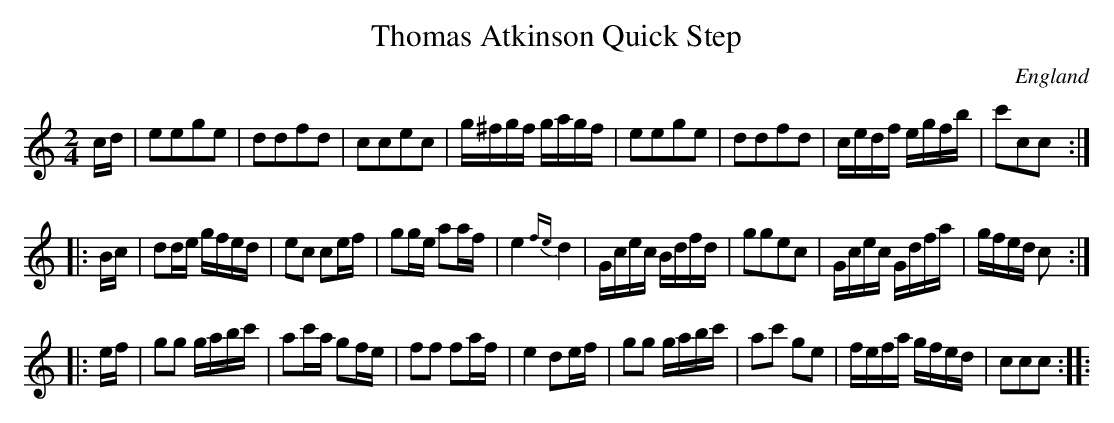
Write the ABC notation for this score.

X:1
T:Thomas Atkinson Quick Step
L:1/8
M:2/4
O:England
K:C
c/d/ | \
eege | ddfd | ccec | g/^f/g/f/ g/a/g/f/ | \
eege | ddfd | c/e/d/f/ e/g/f/b/ | c'cc ::
B/c/ |\
 dd/e/ g/f/e/d/ | ec ce/f/ | gg/e/ aa/f/ | e2{fe} d2 | \
G/c/e/c/ B/d/f/d/ | ggec | G/c/e/c/ G/d/f/a/ | g/f/e/d/ c ::
e/f/ | gg g/a/b/c'/ | ac'/a/ gf/e/ | ff fa/f/ | e2 de/f/ | \
gg g/a/b/c'/ | ac' ge | f/e/f/a/ g/f/e/d/ |  ccc ::
